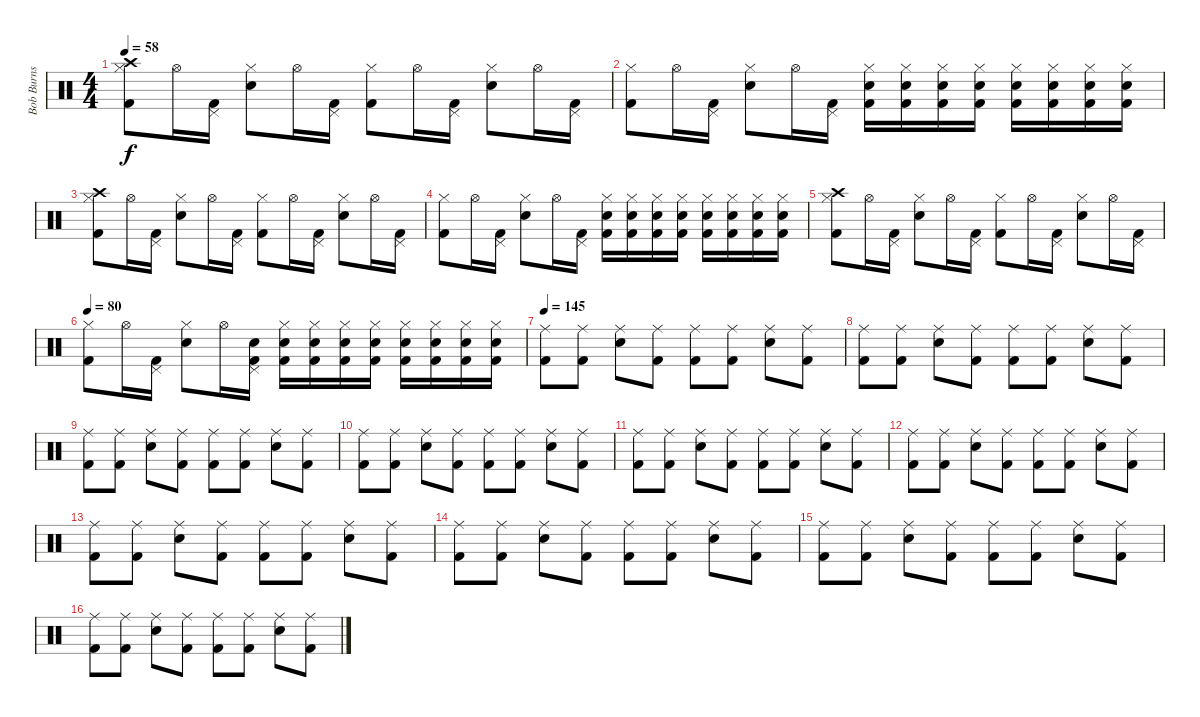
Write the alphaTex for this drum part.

\track ("Bob Burns (Drums)" "Bob Burns ") {instrument percussion}
\staff {score}
\articulation defaults
\ts (4 4)
\tempo 58
\clef neutral
\ks c
("Hi-Hat (closed)" "Crash high (hit)" "Kick (hit) 2").8{dy f} "Hi-Hat (open)".16 ("Pedal Hi-Hat (hit)" "Kick (hit) 2").16 ("Hi-Hat (closed)" "Electric Snare (hit)").8 "Hi-Hat (open)".16 ("Pedal Hi-Hat (hit)" "Kick (hit) 2").16 ("Hi-Hat (closed)" "Kick (hit) 2").8 "Hi-Hat (open)".16 ("Pedal Hi-Hat (hit)" "Kick (hit) 2").16 ("Hi-Hat (closed)" "Electric Snare (hit)").8 "Hi-Hat (open)".16 ("Pedal Hi-Hat (hit)" "Kick (hit) 2").16 |
("Hi-Hat (closed)" "Kick (hit) 2").8 "Hi-Hat (open)".16 ("Pedal Hi-Hat (hit)" "Kick (hit) 2").16 ("Hi-Hat (closed)" "Electric Snare (hit)").8 "Hi-Hat (open)".16 ("Pedal Hi-Hat (hit)" "Kick (hit) 2").16 ("Hi-Hat (closed)" "Electric Snare (hit)" "Kick (hit) 2").16 ("Hi-Hat (closed)" "Electric Snare (hit)" "Kick (hit) 2").16 ("Hi-Hat (closed)" "Electric Snare (hit)" "Kick (hit) 2").16 ("Hi-Hat (closed)" "Electric Snare (hit)" "Kick (hit) 2").16 ("Hi-Hat (closed)" "Electric Snare (hit)" "Kick (hit) 2").16 ("Hi-Hat (closed)" "Electric Snare (hit)" "Kick (hit) 2").16 ("Hi-Hat (closed)" "Electric Snare (hit)" "Kick (hit) 2").16 ("Hi-Hat (closed)" "Electric Snare (hit)" "Kick (hit) 2").16 |
("Hi-Hat (closed)" "Crash high (hit)" "Kick (hit) 2").8 "Hi-Hat (open)".16 ("Pedal Hi-Hat (hit)" "Kick (hit) 2").16 ("Hi-Hat (closed)" "Electric Snare (hit)").8 "Hi-Hat (open)".16 ("Pedal Hi-Hat (hit)" "Kick (hit) 2").16 ("Hi-Hat (closed)" "Kick (hit) 2").8 "Hi-Hat (open)".16 ("Pedal Hi-Hat (hit)" "Kick (hit) 2").16 ("Hi-Hat (closed)" "Electric Snare (hit)").8 "Hi-Hat (open)".16 ("Pedal Hi-Hat (hit)" "Kick (hit) 2").16 |
("Hi-Hat (closed)" "Kick (hit) 2").8 "Hi-Hat (open)".16 ("Pedal Hi-Hat (hit)" "Kick (hit) 2").16 ("Hi-Hat (closed)" "Electric Snare (hit)").8 "Hi-Hat (open)".16 ("Pedal Hi-Hat (hit)" "Kick (hit) 2").16 ("Hi-Hat (closed)" "Electric Snare (hit)" "Kick (hit) 2").16 ("Hi-Hat (closed)" "Electric Snare (hit)" "Kick (hit) 2").16 ("Hi-Hat (closed)" "Electric Snare (hit)" "Kick (hit) 2").16 ("Hi-Hat (closed)" "Electric Snare (hit)" "Kick (hit) 2").16 ("Hi-Hat (closed)" "Electric Snare (hit)" "Kick (hit) 2").16 ("Hi-Hat (closed)" "Electric Snare (hit)" "Kick (hit) 2").16 ("Hi-Hat (closed)" "Electric Snare (hit)" "Kick (hit) 2").16 ("Hi-Hat (closed)" "Electric Snare (hit)" "Kick (hit) 2").16 |
("Hi-Hat (closed)" "Crash high (hit)" "Kick (hit) 2").8 "Hi-Hat (open)".16 ("Pedal Hi-Hat (hit)" "Kick (hit) 2").16 ("Hi-Hat (closed)" "Electric Snare (hit)").8 "Hi-Hat (open)".16 ("Pedal Hi-Hat (hit)" "Kick (hit) 2").16 ("Hi-Hat (closed)" "Kick (hit) 2").8 "Hi-Hat (open)".16 ("Pedal Hi-Hat (hit)" "Kick (hit) 2").16 ("Hi-Hat (closed)" "Electric Snare (hit)").8 "Hi-Hat (open)".16 ("Pedal Hi-Hat (hit)" "Kick (hit) 2").16 |
\tempo 80
("Hi-Hat (closed)" "Kick (hit) 2").8 "Hi-Hat (open)".16 ("Pedal Hi-Hat (hit)" "Kick (hit) 2").16 ("Hi-Hat (closed)" "Electric Snare (hit)").8 "Hi-Hat (open)".16 ("Pedal Hi-Hat (hit)" "Electric Snare (hit)" "Kick (hit) 2").16 ("Hi-Hat (closed)" "Electric Snare (hit)" "Kick (hit) 2").16 ("Hi-Hat (closed)" "Electric Snare (hit)" "Kick (hit) 2").16 ("Hi-Hat (closed)" "Electric Snare (hit)" "Kick (hit) 2").16 ("Hi-Hat (closed)" "Electric Snare (hit)" "Kick (hit) 2").16 ("Hi-Hat (closed)" "Electric Snare (hit)" "Kick (hit) 2").16 ("Hi-Hat (closed)" "Electric Snare (hit)" "Kick (hit) 2").16 ("Hi-Hat (closed)" "Electric Snare (hit)" "Kick (hit) 2").16 ("Hi-Hat (closed)" "Electric Snare (hit)" "Kick (hit) 2").16 |
\tempo 145
("Ride (middle)" "Kick (hit) 2").8 ("Ride (middle)" "Kick (hit) 2").8 ("Ride (middle)" "Electric Snare (hit)").8 ("Ride (middle)" "Kick (hit) 2").8 ("Ride (middle)" "Kick (hit) 2").8 ("Ride (middle)" "Kick (hit) 2").8 ("Ride (middle)" "Electric Snare (hit)").8 ("Ride (middle)" "Kick (hit) 2").8 |
("Ride (middle)" "Kick (hit) 2").8 ("Ride (middle)" "Kick (hit) 2").8 ("Ride (middle)" "Electric Snare (hit)").8 ("Ride (middle)" "Kick (hit) 2").8 ("Ride (middle)" "Kick (hit) 2").8 ("Ride (middle)" "Kick (hit) 2").8 ("Ride (middle)" "Electric Snare (hit)").8 ("Ride (middle)" "Kick (hit) 2").8 |
("Ride (middle)" "Kick (hit) 2").8 ("Ride (middle)" "Kick (hit) 2").8 ("Ride (middle)" "Electric Snare (hit)").8 ("Ride (middle)" "Kick (hit) 2").8 ("Ride (middle)" "Kick (hit) 2").8 ("Ride (middle)" "Kick (hit) 2").8 ("Ride (middle)" "Electric Snare (hit)").8 ("Ride (middle)" "Kick (hit) 2").8 |
("Ride (middle)" "Kick (hit) 2").8 ("Ride (middle)" "Kick (hit) 2").8 ("Ride (middle)" "Electric Snare (hit)").8 ("Ride (middle)" "Kick (hit) 2").8 ("Ride (middle)" "Kick (hit) 2").8 ("Ride (middle)" "Kick (hit) 2").8 ("Ride (middle)" "Electric Snare (hit)").8 ("Ride (middle)" "Kick (hit) 2").8 |
("Ride (middle)" "Kick (hit) 2").8 ("Ride (middle)" "Kick (hit) 2").8 ("Ride (middle)" "Electric Snare (hit)").8 ("Ride (middle)" "Kick (hit) 2").8 ("Ride (middle)" "Kick (hit) 2").8 ("Ride (middle)" "Kick (hit) 2").8 ("Ride (middle)" "Electric Snare (hit)").8 ("Ride (middle)" "Kick (hit) 2").8 |
("Ride (middle)" "Kick (hit) 2").8 ("Ride (middle)" "Kick (hit) 2").8 ("Ride (middle)" "Electric Snare (hit)").8 ("Ride (middle)" "Kick (hit) 2").8 ("Ride (middle)" "Kick (hit) 2").8 ("Ride (middle)" "Kick (hit) 2").8 ("Ride (middle)" "Electric Snare (hit)").8 ("Ride (middle)" "Kick (hit) 2").8 |
("Ride (middle)" "Kick (hit) 2").8 ("Ride (middle)" "Kick (hit) 2").8 ("Ride (middle)" "Electric Snare (hit)").8 ("Ride (middle)" "Kick (hit) 2").8 ("Ride (middle)" "Kick (hit) 2").8 ("Ride (middle)" "Kick (hit) 2").8 ("Ride (middle)" "Electric Snare (hit)").8 ("Ride (middle)" "Kick (hit) 2").8 |
("Ride (middle)" "Kick (hit) 2").8 ("Ride (middle)" "Kick (hit) 2").8 ("Ride (middle)" "Electric Snare (hit)").8 ("Ride (middle)" "Kick (hit) 2").8 ("Ride (middle)" "Kick (hit) 2").8 ("Ride (middle)" "Kick (hit) 2").8 ("Ride (middle)" "Electric Snare (hit)").8 ("Ride (middle)" "Kick (hit) 2").8 |
("Ride (middle)" "Kick (hit) 2").8 ("Ride (middle)" "Kick (hit) 2").8 ("Ride (middle)" "Electric Snare (hit)").8 ("Ride (middle)" "Kick (hit) 2").8 ("Ride (middle)" "Kick (hit) 2").8 ("Ride (middle)" "Kick (hit) 2").8 ("Ride (middle)" "Electric Snare (hit)").8 ("Ride (middle)" "Kick (hit) 2").8 |
("Ride (middle)" "Kick (hit) 2").8 ("Ride (middle)" "Kick (hit) 2").8 ("Ride (middle)" "Electric Snare (hit)").8 ("Ride (middle)" "Kick (hit) 2").8 ("Ride (middle)" "Kick (hit) 2").8 ("Ride (middle)" "Kick (hit) 2").8 ("Ride (middle)" "Electric Snare (hit)").8 ("Ride (middle)" "Kick (hit) 2").8
